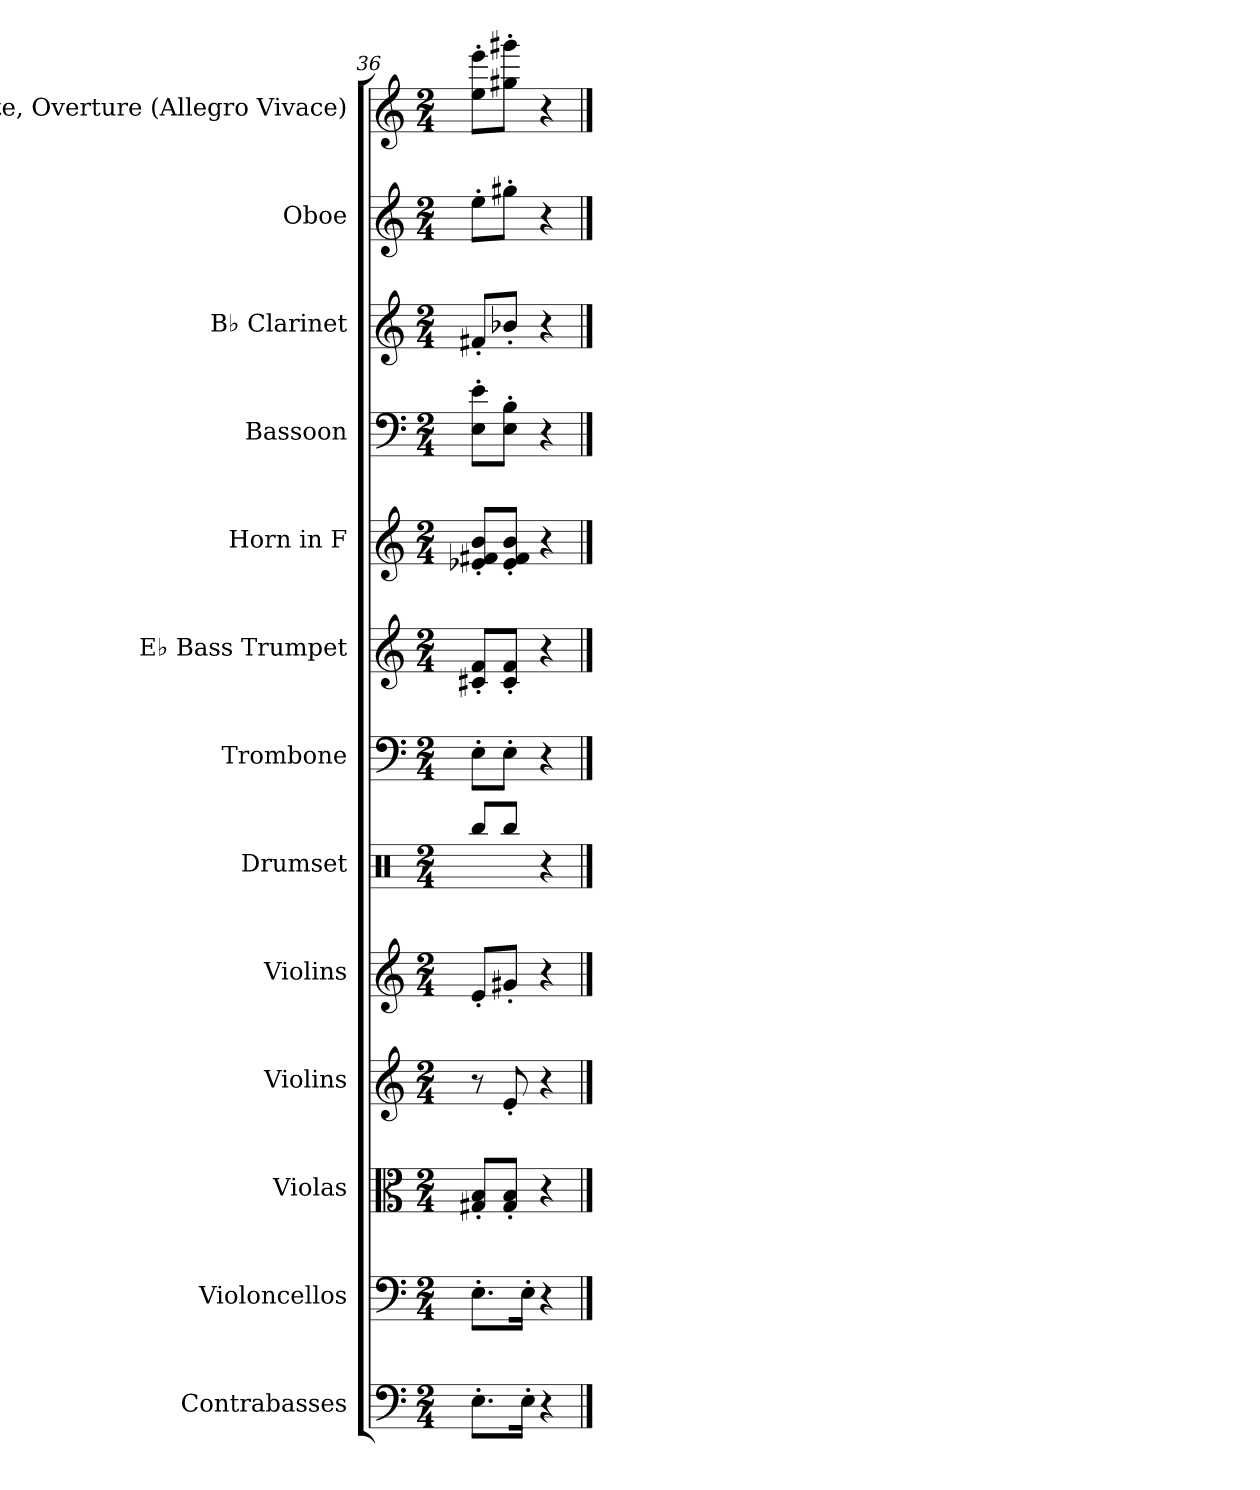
**kern	**kern	**kern	**kern	**kern	**kern	**kern	**kern	**kern	**kern	**kern	**kern	**kern
*part13	*part12	*part11	*part10	*part9	*part8	*part7	*part6	*part5	*part4	*part3	*part2	*part1
*staff13	*staff12	*staff11	*staff10	*staff9	*staff8	*staff7	*staff6	*staff5	*staff4	*staff3	*staff2	*staff1
*I"Contrabasses	*I"Violoncellos	*I"Violas	*I"Violins	*I"Violins	*I"Drumset	*I"Trombone	*I"E♭ Bass Trumpet	*I"Horn in F	*I"Bassoon	*I"B♭ Clarinet	*I"Oboe	*I"Flute, Overture (Allegro Vivace)
*I'Cbs.	*I'Vcs.	*I'Vlas.	*I'Vlns.	*I'Vlns.	*I'D. Set	*I'Tbn.	*I'E♭ B. Tpt.	*	*I'Bsn.	*I'B♭ Cl.	*I'Ob.	*I'Fl.
!!LO:PB:g=z
*clefF4	*clefF4	*clefC3	*clefG2	*clefG2	*clefX	*clefF4	*clefG2	*clefG2	*clefF4	*clefG2	*clefG2	*clefG2
*ITrd7c12	*	*	*	*	*	*	*ITrd5c9	*ITrd4c7	*	*ITrd1c2	*	*
*k[]	*k[]	*k[]	*k[]	*k[]	*k[]	*k[]	*k[b-e-a-]	*k[b-]	*k[]	*k[b-e-]	*k[]	*k[]
*M2/4	*M2/4	*M2/4	*M2/4	*M2/4	*M2/4	*M2/4	*M2/4	*M2/4	*M2/4	*M2/4	*M2/4	*M2/4
=36	=36	=36	=36	=36	=36	=36	=36	=36	=36	=36	=36	=36
8.EE'\L	8.E'\L	8G#X/' 8B/'L	8r	8e'/L	8Rbb/L	8E'\L	8En/' 8A-/'L	8A-X/' 8Bn/' 8e/'L	8E\' 8e\'L	8en'/L	8ee'\L	8ee\' 8eee\'L
.	.	8G#/' 8B/'J	8e'/	8g#X'/J	8Rbb/J	8E'\J	8E/' 8A-/'J	8A-/' 8B/' 8e/'J	8E\' 8B\'J	8a-X'/J	8gg#X'\J	8gg#X\' 8ggg#X\'J
16EE'\Jk	16E'\Jk	.	.	.	.	.	.	.	.	.	.	.
4r	4r	4r	4r	4r	4r	4r	4r	4r	4r	4r	4r	4r
==	==	==	==	==	==	==	==	==	==	==	==	==
*-	*-	*-	*-	*-	*-	*-	*-	*-	*-	*-	*-	*-
